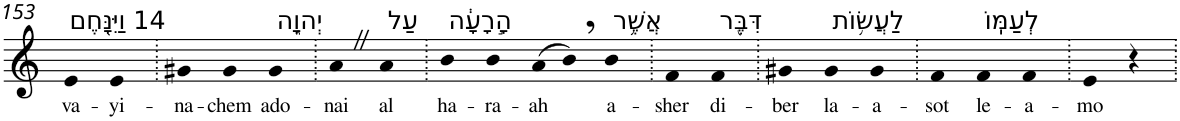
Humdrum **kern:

**kern	**text
*part1	*part1
*staff1	*staff1
*I"Piano	*
*I'Pno	*
!!LO:PB:g=z
*clefG2	*
*k[]	*
=153	=153
!LO:TX:a:t=14 וַיִּנָּ֖חֶם	!
!	!LO:LY:b
4e	va-
!	!LO:LY:b
4e	-yi-
=154.	=154.
!	!LO:LY:b
4g#X	-na-
!	!LO:LY:b
4g#	-chem
!LO:TX:a:t=יְהוָ֑ה	!
!	!LO:LY:b
4g#	ado-
=155.	=155.
!	!LO:LY:b
4aZ	-nai
!LO:TX:a:t=עַל	!
!	!LO:LY:b
4a	al
=156.	=156.
!LO:TX:a:t=הָ֣רָעָ֔ה	!
!	!LO:LY:b
4b	ha-
!	!LO:LY:b
4b	-ra-
!	!LO:LY:b
(8a	-ah
8b,)	.
!LO:TX:a:t=אֲשֶׁ֥ר	!
!	!LO:LY:b
4b	a-
=157.	=157.
!	!LO:LY:b
4f	-sher
!LO:TX:a:t=דִּבֶּ֖ר	!
!	!LO:LY:b
4f	di-
=158.	=158.
!	!LO:LY:b
4g#X	-ber
!LO:TX:a:t=לַעֲשׂ֥וֹת	!
!	!LO:LY:b
4g#	la-
!	!LO:LY:b
4g#	-a-
=159.	=159.
!	!LO:LY:b
4f	-sot
!LO:TX:a:t=לְעַמּֽוֹ	!
!	!LO:LY:b
4f	le-
!	!LO:LY:b
4f	-a-
=160.	=160.
!	!LO:LY:b
4e	-mo
4r	.
=.	=.
*-	*-
